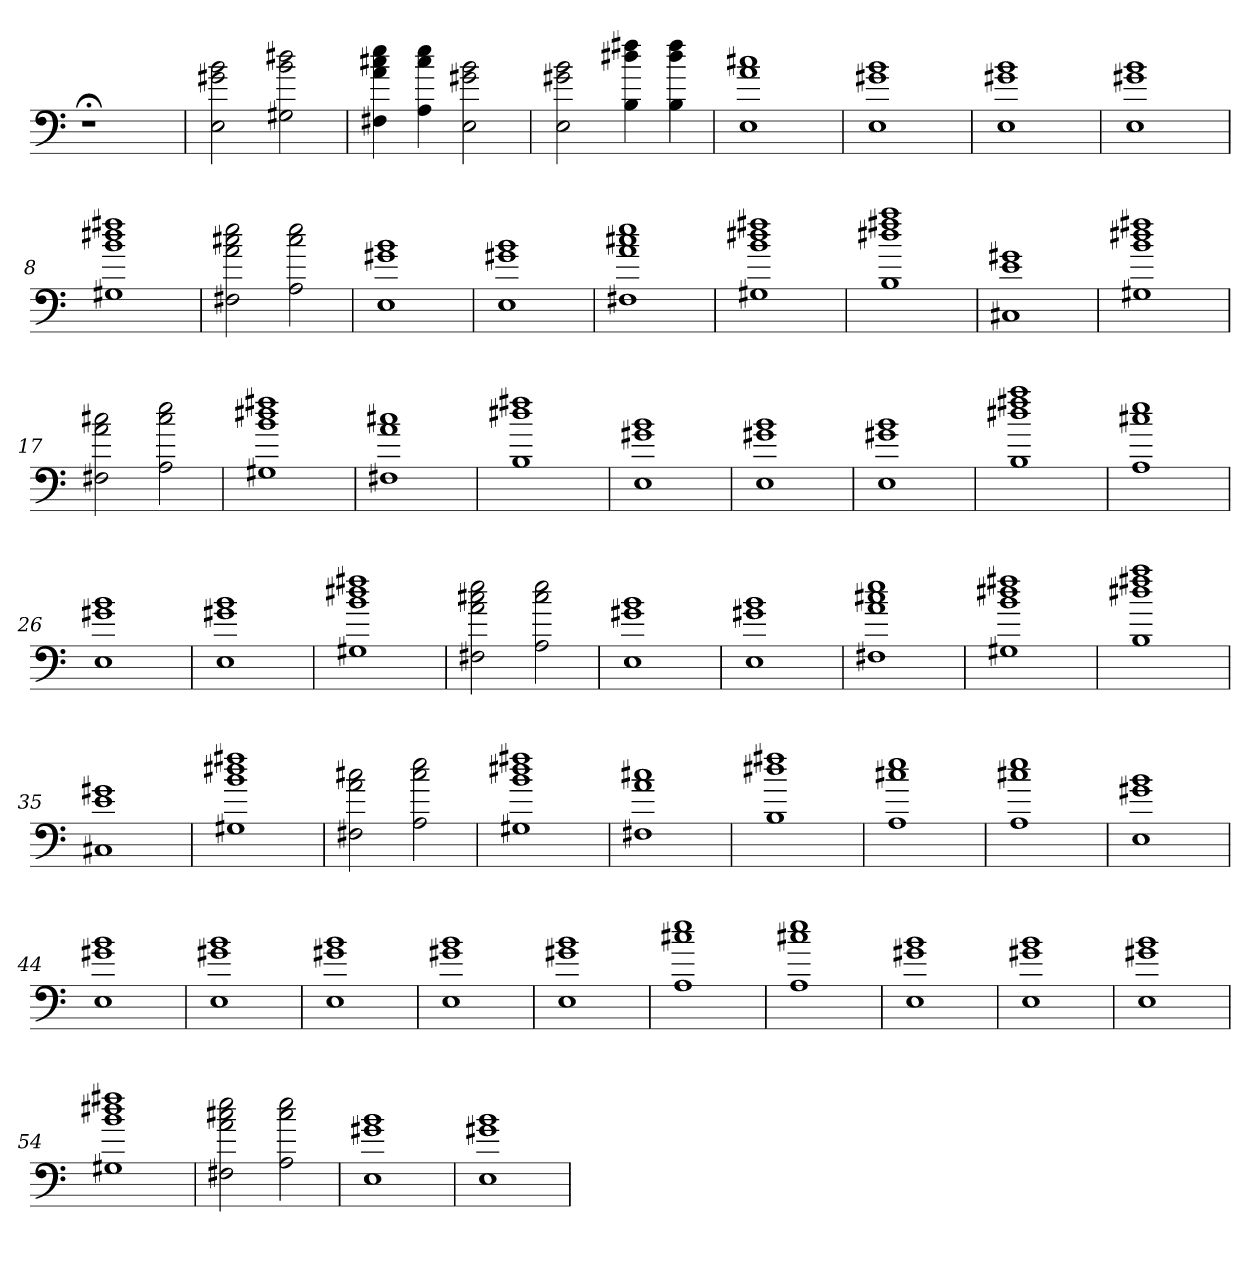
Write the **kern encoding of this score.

**kern
*part1
*staff1
=
1r;<
=1
2E 2g#X 2b
2G#X 2b 2dd#X
=2
4F#X 4a 4cc#X 4ee
4A 4cc# 4ee
2E 2g#X 2b
=3
2E 2g#X 2b
4B 4dd#X 4ff#X
4B 4dd# 4ff#
=4
1E 1a 1cc#X
=5
1E 1g#X 1b
=6
1E 1g#X 1b
=7
1E 1g#X 1b
=8
1G#X 1b 1dd#X 1ff#X
=9
2F#X 2a 2cc#X 2ee
2A 2cc# 2ee
=10
1E 1g#X 1b
=11
1E 1g#X 1b
=12
1F#X 1a 1cc#X 1ee
=13
1G#X 1b 1dd#X 1ff#X
=14
1B 1dd#X 1ff#X 1aa
=15
1C#X 1e 1g#X
=16
1G#X 1b 1dd#X 1ff#X
=17
2F#X 2a 2cc#X
2A 2cc# 2ee
=18
1G#X 1b 1dd#X 1ff#X
=19
1F#X 1a 1cc#X
=20
1B 1dd#X 1ff#X
=21
1E 1g#X 1b
=22
1E 1g#X 1b
=23
1E 1g#X 1b
=24
1B 1dd#X 1ff#X 1aa
=25
1A 1cc#X 1ee
=26
1E 1g#X 1b
=27
1E 1g#X 1b
=28
1G#X 1b 1dd#X 1ff#X
=29
2F#X 2a 2cc#X 2ee
2A 2cc# 2ee
=30
1E 1g#X 1b
=31
1E 1g#X 1b
=32
1F#X 1a 1cc#X 1ee
=33
1G#X 1b 1dd#X 1ff#X
=34
1B 1dd#X 1ff#X 1aa
=35
1C#X 1e 1g#X
=36
1G#X 1b 1dd#X 1ff#X
=37
2F#X 2a 2cc#X
2A 2cc# 2ee
=38
1G#X 1b 1dd#X 1ff#X
=39
1F#X 1a 1cc#X
=40
1B 1dd#X 1ff#X
=41
1A 1cc#X 1ee
=42
1A 1cc#X 1ee
=43
1E 1g#X 1b
=44
1E 1g#X 1b
=45
1E 1g#X 1b
=46
1E 1g#X 1b
=47
1E 1g#X 1b
=48
1E 1g#X 1b
=49
1A 1cc#X 1ee
=50
1A 1cc#X 1ee
=51
1E 1g#X 1b
=52
1E 1g#X 1b
=53
1E 1g#X 1b
=54
1G#X 1b 1dd#X 1ff#X
=55
2F#X 2a 2cc#X 2ee
2A 2cc# 2ee
=56
1E 1g#X 1b
=57
1E 1g#X 1b
=
*-
